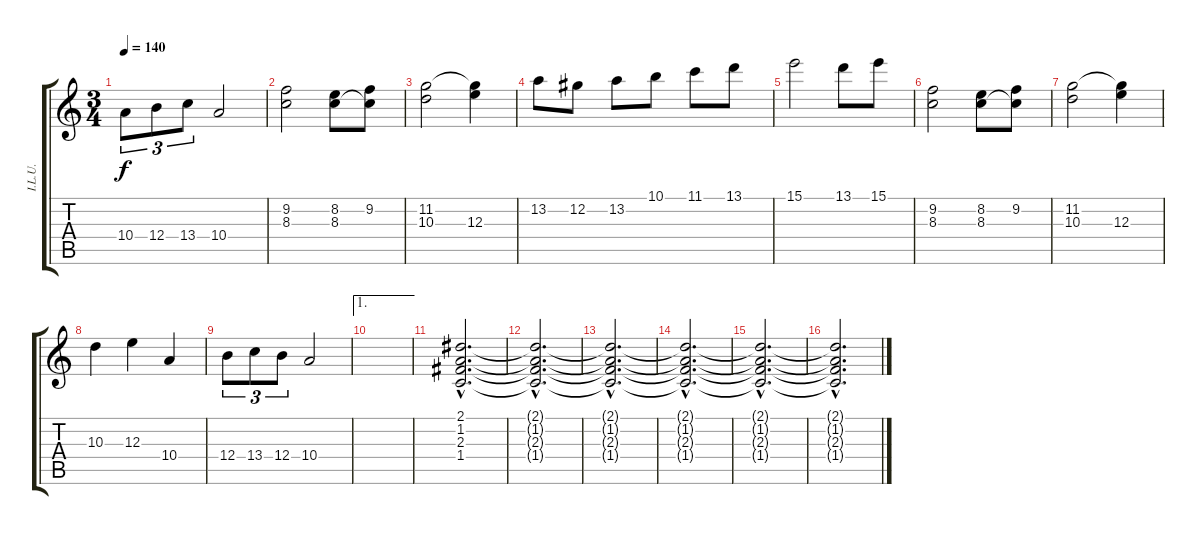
\track ("I.L.U." "I.L.U.") {instrument distortionguitar}
\staff {score tabs}
\tuning (Db4 Ab3 E3 B2 Gb2 Db2) {hide}
\ts (3 4)
\tempo 140
\clef g2
\ks c
10.4.8{tu (3 2) dy f} 12.4.8{tu (3 2)} 13.4.8{tu (3 2)} 10.4.2 |
(9.2 8.3).2 (8.2 8.3).8 (9.2 8.3{t}).8 |
(11.2 10.3).2 (11.2{t} 12.3).4 |
13.2.8 12.2.8 13.2.8 10.1.8 11.1.8 13.1.8 |
15.1.2 13.1.8 15.1.8 |
(9.2 8.3).2 (8.2 8.3).8 (9.2 8.3{t}).8 |
(11.2 10.3).2 (11.2{t} 12.3).4 |
10.3.4 12.3.4 10.4.4 |
12.4.8{tu (3 2)} 13.4.8{tu (3 2)} 12.4.8{tu (3 2)} 10.4.2 |
\ae 1
|
(2.1{hac} 1.2{hac} 2.3{hac} 1.4{hac}).2{d volume 13} |
(2.1{hac t} 1.2{hac t} 2.3{hac t} 1.4{hac t}).2{d} |
(2.1{hac t} 1.2{hac t} 2.3{hac t} 1.4{hac t}).2{d} |
(2.1{hac t} 1.2{hac t} 2.3{hac t} 1.4{hac t}).2{d} |
(2.1{hac t} 1.2{hac t} 2.3{hac t} 1.4{hac t}).2{d} |
(2.1{hac t} 1.2{hac t} 2.3{hac t} 1.4{hac t}).2{d}
